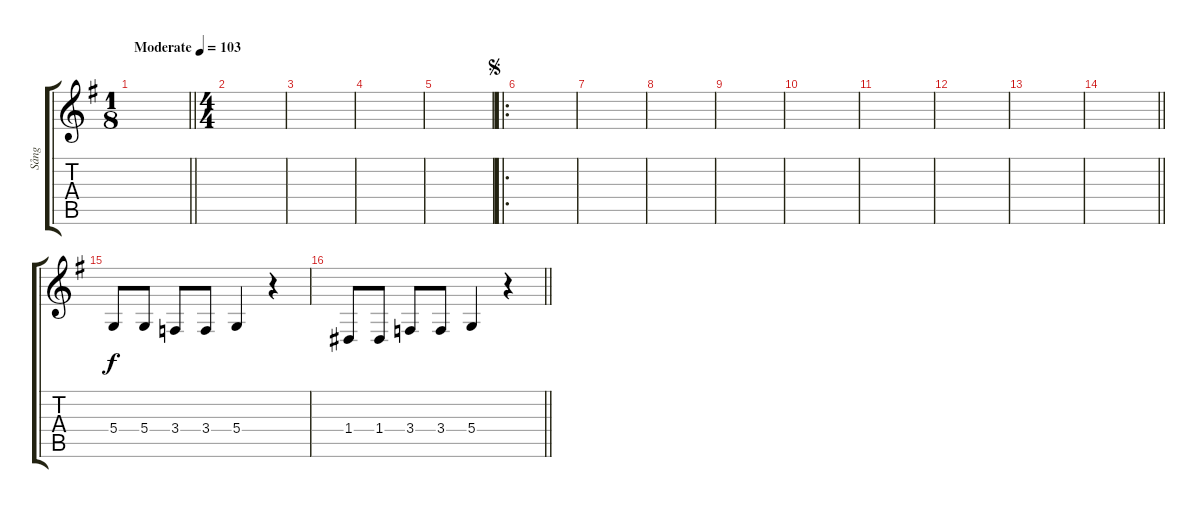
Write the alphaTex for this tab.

\track ("Sång" "Sång") {instrument lead6voice}
\staff {score tabs}
\tuning (E4 B3 G3 D3 A2 E2) {hide}
\ts (1 8)
\tempo (103 "Moderate")
\clef g2
\barLineRight lightlight
\ks g
|
\ts (4 4)
|
|
|
|
\ro
\jump segno
|
|
|
|
|
|
|
|
\barLineRight lightlight
|
5.4.8 5.4.8 3.4.8 3.4.8 5.4.4 r.4 |
\barLineRight lightlight
1.4.8 1.4.8 3.4.8 3.4.8 5.4.4 r.4
